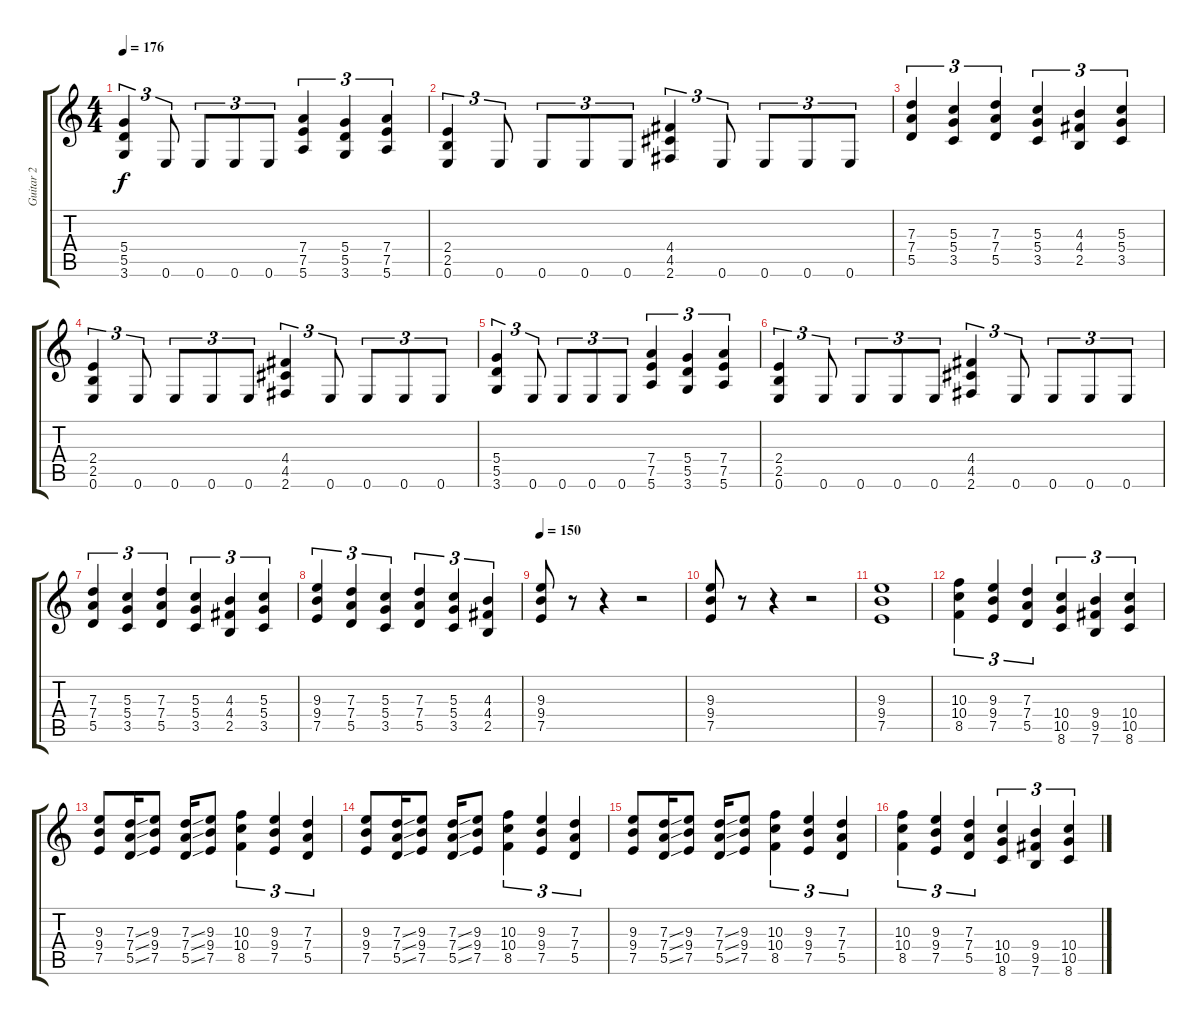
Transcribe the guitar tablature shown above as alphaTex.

\track ("Guitar 2" "Guitar 2") {instrument distortionguitar}
\staff {score tabs}
\tuning (E4 B3 G3 D3 A2 E2) {hide}
\ts (4 4)
\tempo 176
\clef g2
\ks c
(5.4 5.5 3.6).4{tu (3 2) dy f} 0.6.8{tu (3 2)} 0.6.8{tu (3 2)} 0.6.8{tu (3 2)} 0.6.8{tu (3 2)} (7.4 7.5 5.6).4{tu (3 2)} (5.4 5.5 3.6).4{tu (3 2)} (7.4 7.5 5.6).4{tu (3 2)} |
(2.4 2.5 0.6).4{tu (3 2)} 0.6.8{tu (3 2)} 0.6.8{tu (3 2)} 0.6.8{tu (3 2)} 0.6.8{tu (3 2)} (4.4 4.5 2.6).4{tu (3 2)} 0.6.8{tu (3 2)} 0.6.8{tu (3 2)} 0.6.8{tu (3 2)} 0.6.8{tu (3 2)} |
(7.3 7.4 5.5).4{tu (3 2)} (5.3 5.4 3.5).4{tu (3 2)} (7.3 7.4 5.5).4{tu (3 2)} (5.3 5.4 3.5).4{tu (3 2)} (4.3 4.4 2.5).4{tu (3 2)} (5.3 5.4 3.5).4{tu (3 2)} |
(2.4 2.5 0.6).4{tu (3 2)} 0.6.8{tu (3 2)} 0.6.8{tu (3 2)} 0.6.8{tu (3 2)} 0.6.8{tu (3 2)} (4.4 4.5 2.6).4{tu (3 2)} 0.6.8{tu (3 2)} 0.6.8{tu (3 2)} 0.6.8{tu (3 2)} 0.6.8{tu (3 2)} |
(5.4 5.5 3.6).4{tu (3 2)} 0.6.8{tu (3 2)} 0.6.8{tu (3 2)} 0.6.8{tu (3 2)} 0.6.8{tu (3 2)} (7.4 7.5 5.6).4{tu (3 2)} (5.4 5.5 3.6).4{tu (3 2)} (7.4 7.5 5.6).4{tu (3 2)} |
(2.4 2.5 0.6).4{tu (3 2)} 0.6.8{tu (3 2)} 0.6.8{tu (3 2)} 0.6.8{tu (3 2)} 0.6.8{tu (3 2)} (4.4 4.5 2.6).4{tu (3 2)} 0.6.8{tu (3 2)} 0.6.8{tu (3 2)} 0.6.8{tu (3 2)} 0.6.8{tu (3 2)} |
(7.3 7.4 5.5).4{tu (3 2)} (5.3 5.4 3.5).4{tu (3 2)} (7.3 7.4 5.5).4{tu (3 2)} (5.3 5.4 3.5).4{tu (3 2)} (4.3 4.4 2.5).4{tu (3 2)} (5.3 5.4 3.5).4{tu (3 2)} |
(9.3 9.4 7.5).4{tu (3 2)} (7.3 7.4 5.5).4{tu (3 2)} (5.3 5.4 3.5).4{tu (3 2)} (7.3 7.4 5.5).4{tu (3 2)} (5.3 5.4 3.5).4{tu (3 2)} (4.3 4.4 2.5).4{tu (3 2)} |
\tempo 150
(9.3 9.4 7.5).8 r.8 r.4 r.2 |
(9.3 9.4 7.5).8 r.8 r.4 r.2 |
(9.3 9.4 7.5).1 |
(10.3 10.4 8.5).4{tu (3 2)} (9.3 9.4 7.5).4{tu (3 2)} (7.3 7.4 5.5).4{tu (3 2)} (10.4 10.5 8.6).4{tu (3 2)} (9.4 9.5 7.6).4{tu (3 2)} (10.4 10.5 8.6).4{tu (3 2)} |
(9.3 9.4 7.5).8 (7.3{ss} 7.4{ss} 5.5{ss}).16 (9.3 9.4 7.5).8 (7.3{ss} 7.4{ss} 5.5{ss}).16 (9.3 9.4 7.5).8 (10.3 10.4 8.5).4{tu (3 2)} (9.3 9.4 7.5).4{tu (3 2)} (7.3 7.4 5.5).4{tu (3 2)} |
(9.3 9.4 7.5).8 (7.3{ss} 7.4{ss} 5.5{ss}).16 (9.3 9.4 7.5).8 (7.3{ss} 7.4{ss} 5.5{ss}).16 (9.3 9.4 7.5).8 (10.3 10.4 8.5).4{tu (3 2)} (9.3 9.4 7.5).4{tu (3 2)} (7.3 7.4 5.5).4{tu (3 2)} |
(9.3 9.4 7.5).8 (7.3{ss} 7.4{ss} 5.5{ss}).16 (9.3 9.4 7.5).8 (7.3{ss} 7.4{ss} 5.5{ss}).16 (9.3 9.4 7.5).8 (10.3 10.4 8.5).4{tu (3 2)} (9.3 9.4 7.5).4{tu (3 2)} (7.3 7.4 5.5).4{tu (3 2)} |
(10.3 10.4 8.5).4{tu (3 2)} (9.3 9.4 7.5).4{tu (3 2)} (7.3 7.4 5.5).4{tu (3 2)} (10.4 10.5 8.6).4{tu (3 2)} (9.4 9.5 7.6).4{tu (3 2)} (10.4 10.5 8.6).4{tu (3 2)}
